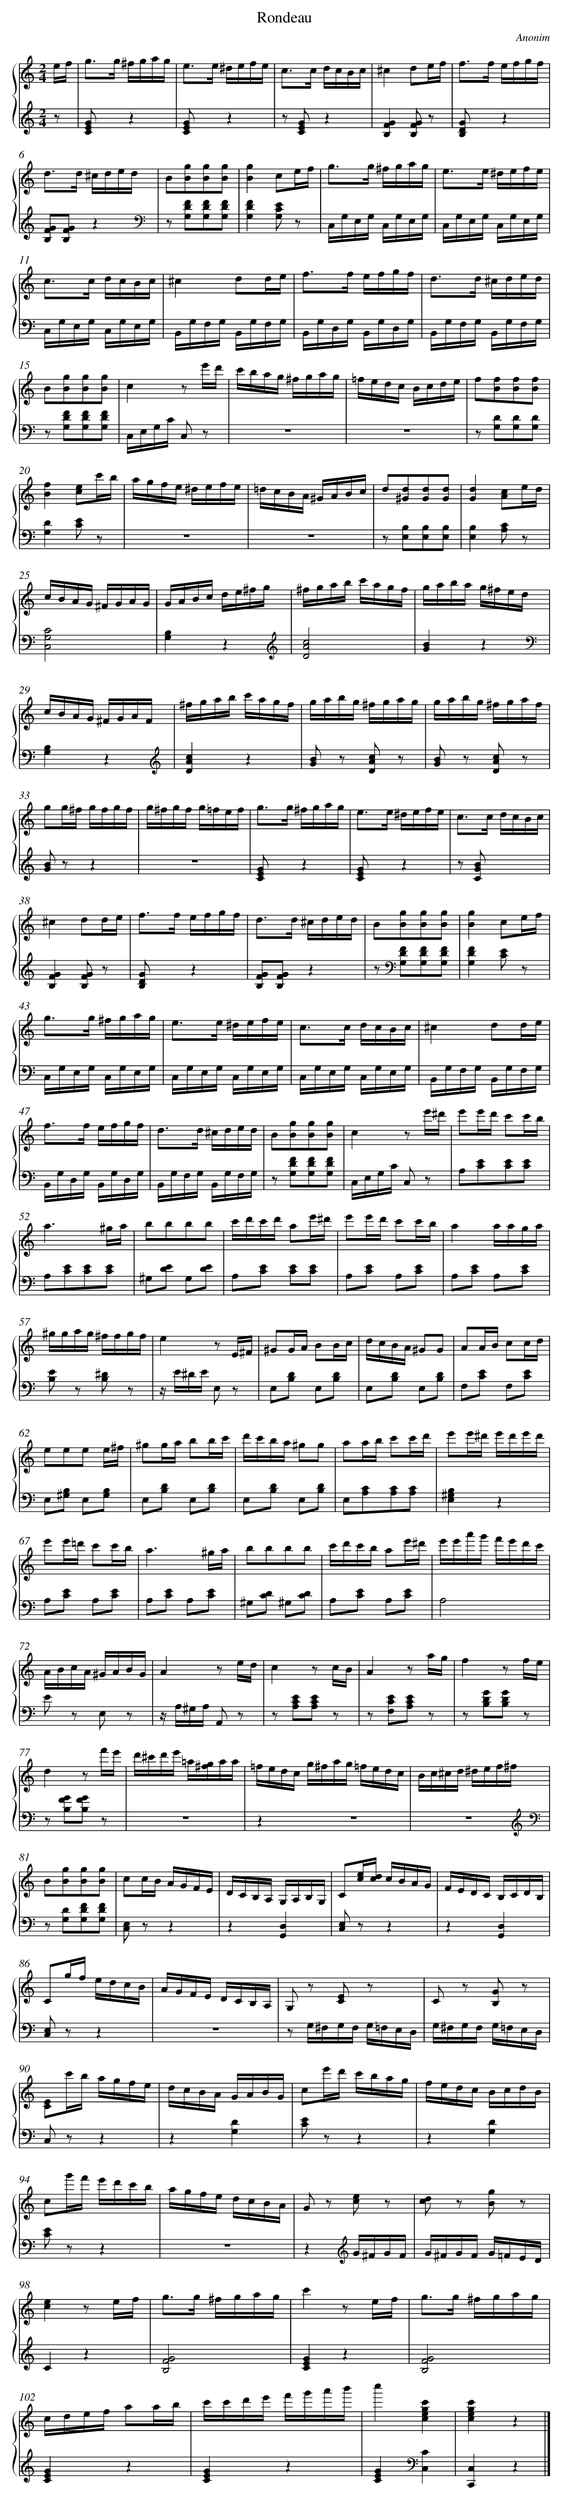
X:1
T: Rondeau
C: Anonim
L: 1/16
M: 2/4
%%staves {1 2}
V: 1 clef=treble
V: 2 clef=treble
K: C
[V:1] ef [I:setbarnb 1]|
[V:2] z2 |
[V:1] g2>g2 ^fgag |
[V:2] [G2E2C2] x2z4 |
[V:1] e2>e2 ^defe |
[V:2] [G2E2C2] x2z4 |
[V:1] c2>c2 dcBc |
[V:2] z2 [G2E2C2]z4 |
[V:1] ^c4d2ef |
[V:2] [G4F4B,4][G2F2B,2] z2 |
[V:1] f2>f2 efgf |
[V:2] [G2D2B,2] x2z4 |
[V:1] d2>d2 ^cded |
[V:2] [G2F2B,2][G2F2B,2]z4[K:clef=bass] |
[V:1] B2[g2B2][g2B2][g2B2] |
[V:2] z2 [F2D2G,2][F2D2G,2][F2D2G,2] |
[V:1] [g4B4]c2ef |
[V:2] [F4D4G,4][E2C2G,2] z2 |
[V:1] g2>g2 ^fgag |
[V:2] C,G,E,G, C,G,E,G, |
[V:1] e2>e2 ^defe |
[V:2] C,G,E,G, C,G,E,G, |
[V:1] c2>c2 dcBc |
[V:2] C,G,E,G, C,G,E,G, |
[V:1] ^c4d2de |
[V:2] B,,G,F,G, B,,G,F,G, |
[V:1] f2>f2 efgf |
[V:2] B,,G,D,G, B,,G,D,G, |
[V:1] d2>d2 ^cded |
[V:2] B,,G,F,G, B,,G,F,G, |
[V:1] B2[g2B2][g2B2][g2B2] |
[V:2] z2 [F2D2G,2][F2D2G,2][F2D2G,2] |
[V:1] c4z2 e'd' |
[V:2] C,E,G,C C,2 z2 |
[V:1] c'bag ^fgag |
[V:2] z8 |
[V:1] =fedc Bcde |
[V:2] z8 |
[V:1] f2[f2B2][f2B2][f2B2] |
[V:2] z2 [D2G,2][D2G,2][D2G,2] |
[V:1] [f4B4][e2c2]c'b |
[V:2] [D4G,4][E2C2] z2 |
[V:1] agfe ^defe |
[V:2] z8 |
[V:1] =dcBA ^GABc |
[V:2] z8 |
[V:1] d2[d2^G2][d2G2][d2G2] |
[V:2] z2 [B,2E,2][B,2E,2][B,2E,2] |
[V:1] [d4G4][c2A2]ed |
[V:2] [B,4E,4][C2A,2] z2 |
[V:1] cBAG ^FGAG |
[V:2] [C8G,8C,8] |
[V:1] GABc de^fg |
[V:2] [B,4G,4]z4[K:clef=treble] |
[V:1] ^fgab c'agf |
[V:2] [c8A8D8] |
[V:1] gaba g^fed |
[V:2] [B4G4]z4[K:clef=bass] |
[V:1] cBAG ^FGAF |
[V:2] [B,4G,4]z4[K:clef=treble] |
[V:1] ^fgab c'agf |
[V:2] [c4A4D4]z4 |
[V:1] gabg ^fgag |
[V:2] [B2G2] z2 [c2A2D2] z2 |
[V:1] gabg ^fgaf |
[V:2] [B2G2] z2 [c2A2D2] z2 |
[V:1] g2g^f gfgf |
[V:2] [B2G2] z2z4 |
[V:1] g^fgf g=fef |
[V:2] z8 |
[V:1] g2>g2 ^fgag |
[V:2] [G2E2C2] x2z4 |
[V:1] e2>e2 ^defe |
[V:2] [G2E2C2] x2z4 |
[V:1] c2>c2 dcBc |
[V:2] z2 [B2G2C2]x4 |
[V:1] ^c4d2de |
[V:2] [G4F4B,4][G2F2B,2] z2 |
[V:1] f2>f2 efgf |
[V:2] [G2D2B,2] x2z4 |
[V:1] d2>d2 ^cded |
[V:2] [G2F2B,2][G2F2B,2]z4 |
[V:1] B2[g2B2][g2B2][g2B2] |
[V:2] z2[K:clef=bass] [F2D2G,2][F2D2G,2][F2D2G,2] |
[V:1] [g4B4]c2ef |
[V:2] [F4D4G,4][E2C2] z2 |
[V:1] g2>g2 ^fgag |
[V:2] C,G,E,G, C,G,E,G, |
[V:1] e2>e2 ^defe |
[V:2] C,G,E,G, C,G,E,G, |
[V:1] c2>c2 dcBc |
[V:2] C,G,E,G, C,G,E,G, |
[V:1] ^c4d2de |
[V:2] B,,G,F,G, B,,G,F,G, |
[V:1] f2>f2 efgf |
[V:2] B,,G,D,G, B,,G,D,G, |
[V:1] d2>d2 ^cded |
[V:2] B,,G,F,G, B,,G,F,G, |
[V:1] B2[g2B2][g2B2][g2B2] |
[V:2] z2 [F2D2G,2][F2D2G,2][F2D2G,2] |
[V:1] c4z2 e'^d' |
[V:2] C,E,G,C C,2 z2 |
[V:1] e'2e'd' c'2c'b |
[V:2] A,2[E2C2][E2C2][E2C2] |
[V:1] a6^ga |
[V:2] A,2[E2C2][E2C2][E2C2] |
[V:1] b2b2b2b2 |
[V:2] ^G,2[E2D2] G,2[E2D2] |
[V:1] c'd'c'd' a2e'^d' |
[V:2] A,2[E2C2] [E2C2][E2C2] |
[V:1] e'2e'd' c'2c'b |
[V:2] A,2[E2C2] A,2[E2C2] |
[V:1] a4aaga |
[V:2] A,2[E2C2] A,2[E2C2] |
[V:1] ^ggag ^ffgf |
[V:2] [E2B,2] z2 [^D2B,2] z2 |
[V:1] e4z2 E^F |
[V:2] z E^DE E,2 z2 |
[V:1] ^G2GA B2Bc |
[V:2] E,2[D2B,2] E,2[D2B,2] |
[V:1] dcBA ^G2G2 |
[V:2] E,2[D2B,2] E,2[D2B,2] |
[V:1] A2AB c2cd |
[V:2] F,2[E2C2] F,2[E2C2] |
[V:1] e2e2e2 e^f |
[V:2] E,2[B,2^G,2] E,2[B,2G,2] |
[V:1] ^g2ga b2bc' |
[V:2] E,2[D2B,2] E,2[D2B,2] |
[V:1] d'c'ba ^g2g2 |
[V:2] E,2[D2B,2] E,2[D2B,2] |
[V:1] a2ab c'2c'd' |
[V:2] E,2[C2A,2][C2A,2][C2A,2] |
[V:1] e'2e'^d' e'd'e'd' |
[V:2] [B,4^G,4E,4]z4 |
[V:1] e'2e'=d' c'2c'b |
[V:2] A,2[E2C2] A,2[E2C2] |
[V:1] a6^ga |
[V:2] A,2[E2C2] A,2[E2C2] |
[V:1] b2b2b2b2 |
[V:2] ^G,2[D2C2] ^G,2[D2C2] |
[V:1] c'd'c'b a2e'^d' |
[V:2] A,2[E2C2] A,2[E2C2] |
[V:1] e'e'a'g' f'e'd'c' |
[V:2] A,8 |
[V:1] ABcA ^GABG |
[V:2] E2 z2 E,2 z2 |
[V:1] A4z2 ed |
[V:2] z A,^G,A, A,,2 z2 |
[V:1] c4z2 cB |
[V:2] z2 [E2C2A,2][E2C2A,2] z2 |
[V:1] A4z2 ag |
[V:2] z2 [E2C2F,2][E2C2A,2] z2 |
[V:1] f4z2 fe |
[V:2] z2 [G2D2B,2][G2D2B,2] z2 |
[V:1] d4z2 f'e' |
[V:2] z2 [G2F2B,2][G2F2B,2] z2 |
[V:1] d'^c'd'e' =a[g^f]aa |
[V:2] z8 |
[V:1] =fedc g^fag =fedc |
[V:2] z4z8 |
[V:1] Bc^cd ^def^f |
[V:2] z8[K:clef=treble] |
[V:1] B2[g2B2][g2B2][g2B2] |
[V:2] [K:clef=bass]z2 [D2G,2][F2D2G,2][F2D2G,2] |
[V:1] c2cB AGFE |
[V:2] [E,2C,2] z2z4 |
[V:1] DCB,A, G,A,B,G, |
[V:2] z4[D,4G,,4] |
[V:1] C2[ec][dc] cBAG |
[V:2] [E,2C,2] z2z4 |
[V:1] FEDC B,CDB, |
[V:2] z4[D,4G,,4] |
[V:1] C2gf edcB |
[V:2] [E,2C,2] z2z4 |
[V:1] AGFE DCB,A, |
[V:2] z8 |
[V:1] G,2 z2 [E2C2] z2 x2 |
[V:2] z2 G,^F,G,F, G,=F,E,D, |
[V:1] C2 z2 [G2B,2] z2 |
[V:2] G,^F,G,F, G,=F,E,D, |
[V:1] [E2C2]c'b agfe |
[V:2] C,2 z2z4 |
[V:1] dcBA GABG |
[V:2] z4[D4G,4] |
[V:1] c2e'd' c'bag |
[V:2] [E2C2] z2z4 |
[V:1] fedc BcdB |
[V:2] z4[D4G,4] |
[V:1] c2g'f' e'd'c'b |
[V:2] [E2C2] z2z4 |
[V:1] agfe dcBA |
[V:2] z8 |
[V:1] G2 z2 [e2c2] z2 |
[V:2] z4[K:clef=treble]G^FGF |
[V:1] [d2c2] z2 [g2B2] z2 |
[V:2] G^FGF G=FED |
[V:1] [e4c4]z2 ef |
[V:2] C4z4 |
[V:1] g2>g2 ^fgag |
[V:2] [G8F8B,8] |
[V:1] c'4z2 ef |
[V:2] [G4E4C4]z4 |
[V:1] g2>g2 ^fgag |
[V:2] [G8F8B,8] |
[V:1] cdef a2ab |
[V:2] [G4E4C4]z4 |
[V:1] c'c'd'e' f'g'a'b' |
[V:2] [G4E4C4]z4 |
[V:1] c''4[c'4g4e4c4] |
[V:2] [G4E4C4][K:clef=bass][C4C,4] |
[V:1] [c'4g4e4c4]z4 |]
[V:2] [C,4C,,4]z4 |]
